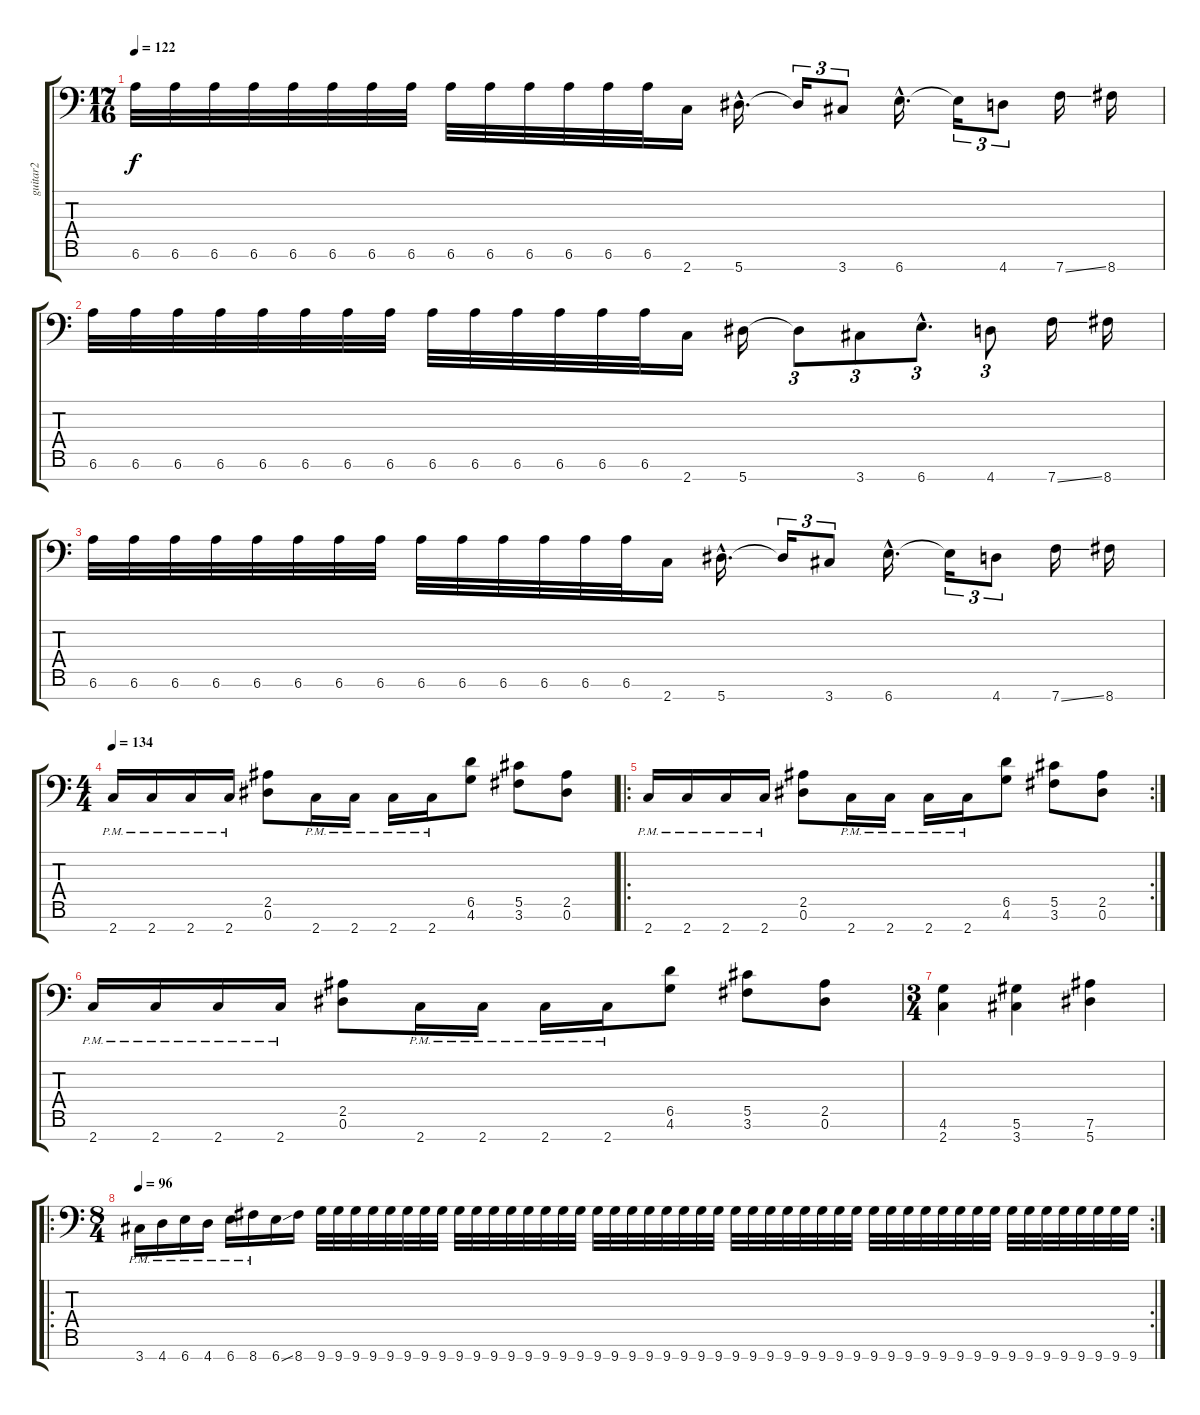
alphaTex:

\track ("guitar2" "guitar2") {instrument distortionguitar}
\staff {score tabs}
\tuning (Eb4 Bb3 Gb3 Db3 Ab2 Eb2 Bb1) {hide}
\ts (17 16)
\tempo 122
\clef f4
\ks c
6.6.32{dy f} 6.6.32 6.6.32 6.6.32 6.6.32 6.6.32 6.6.32 6.6.32 6.6.32 6.6.32 6.6.32 6.6.32 6.6.32 6.6.32 2.7.16 5.7{hac}.16{d} 5.7{t}.16{tu (3 2)} 3.7.8{tu (3 2)} 6.7{hac}.16{d} 6.7{t}.16{tu (3 2)} 4.7.8{tu (3 2)} 7.7{ss}.16 8.7.16 |
6.6.32 6.6.32 6.6.32 6.6.32 6.6.32 6.6.32 6.6.32 6.6.32 6.6.32 6.6.32 6.6.32 6.6.32 6.6.32 6.6.32 2.7.16 5.7.16 5.7{t}.8{tu (3 2)} 3.7.8{tu (3 2)} 6.7{hac}.8{d tu (3 2)} 4.7.8{tu (3 2)} 7.7{ss}.16 8.7.16 |
6.6.32 6.6.32 6.6.32 6.6.32 6.6.32 6.6.32 6.6.32 6.6.32 6.6.32 6.6.32 6.6.32 6.6.32 6.6.32 6.6.32 2.7.16 5.7{hac}.16{d} 5.7{t}.16{tu (3 2)} 3.7.8{tu (3 2)} 6.7{hac}.16{d} 6.7{t}.16{tu (3 2)} 4.7.8{tu (3 2)} 7.7{ss}.16 8.7.16 |
\ts (4 4)
\tempo 134
2.7{pm}.16 2.7{pm}.16 2.7{pm}.16 2.7{pm}.16 (2.5 0.6).8 2.7{pm}.16 2.7{pm}.16 2.7{pm}.16 2.7{pm}.16 (6.5 4.6).8 (5.5 3.6).8 (2.5 0.6).8 |
\ro
\rc 2
2.7{pm}.16 2.7{pm}.16 2.7{pm}.16 2.7{pm}.16 (2.5 0.6).8 2.7{pm}.16 2.7{pm}.16 2.7{pm}.16 2.7{pm}.16 (6.5 4.6).8 (5.5 3.6).8 (2.5 0.6).8 |
2.7{pm}.16 2.7{pm}.16 2.7{pm}.16 2.7{pm}.16 (2.5 0.6).8 2.7{pm}.16 2.7{pm}.16 2.7{pm}.16 2.7{pm}.16 (6.5 4.6).8 (5.5 3.6).8 (2.5 0.6).8 |
\ts (3 4)
(4.6 2.7).4 (5.6 3.7).4 (7.6 5.7).4 |
\ro
\rc 2
\ts (8 4)
\tempo 96
3.7{pm}.16 4.7{pm}.16 6.7{pm}.16 4.7{pm}.16 6.7{pm}.16 8.7{pm}.16 6.7{ss}.16 8.7.16 9.7.32 9.7.32 9.7.32 9.7.32 9.7.32 9.7.32 9.7.32 9.7.32 9.7.32 9.7.32 9.7.32 9.7.32 9.7.32 9.7.32 9.7.32 9.7.32 9.7.32 9.7.32 9.7.32 9.7.32 9.7.32 9.7.32 9.7.32 9.7.32 9.7.32 9.7.32 9.7.32 9.7.32 9.7.32 9.7.32 9.7.32 9.7.32 9.7.32 9.7.32 9.7.32 9.7.32 9.7.32 9.7.32 9.7.32 9.7.32 9.7.32 9.7.32 9.7.32 9.7.32 9.7.32 9.7.32 9.7.32 9.7.32
